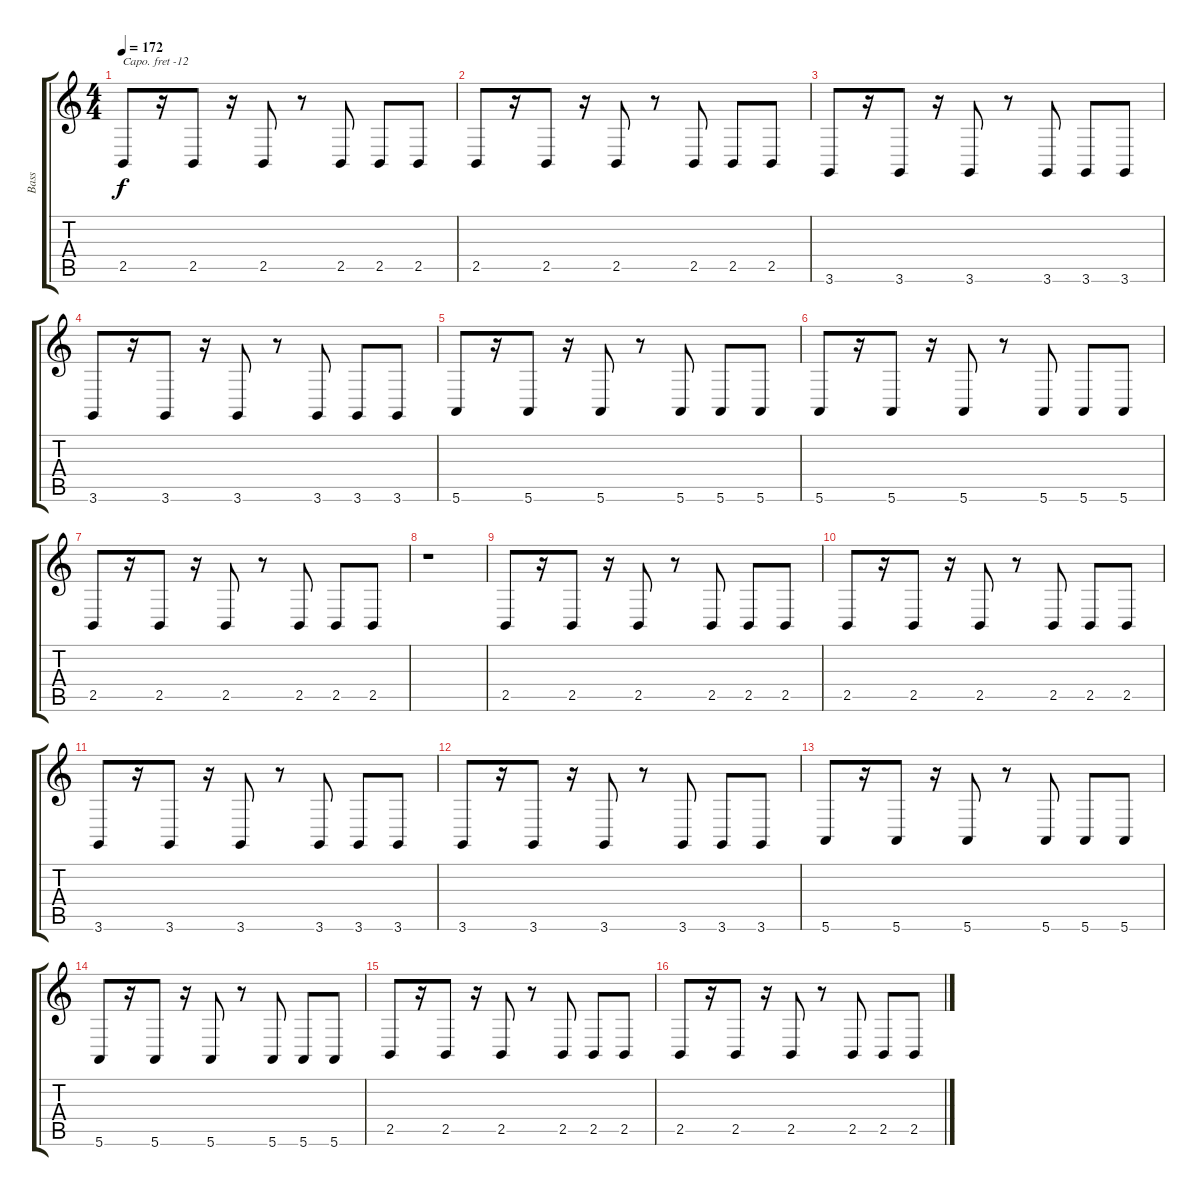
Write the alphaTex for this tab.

\track ("Bass" "Bass") {instrument synthbass2}
\staff {score tabs}
\capo -12
\tuning (E4 B3 G3 D3 A2 E2) {hide}
\ts (4 4)
\tempo 172
\clef g2
\ks c
2.5.8{dy f} r.16 2.5.8 r.16 2.5.8 r.8 2.5.8 2.5.8 2.5.8 |
2.5.8 r.16 2.5.8 r.16 2.5.8 r.8 2.5.8 2.5.8 2.5.8 |
3.6.8 r.16 3.6.8 r.16 3.6.8 r.8 3.6.8 3.6.8 3.6.8 |
3.6.8 r.16 3.6.8 r.16 3.6.8 r.8 3.6.8 3.6.8 3.6.8 |
5.6.8 r.16 5.6.8 r.16 5.6.8 r.8 5.6.8 5.6.8 5.6.8 |
5.6.8 r.16 5.6.8 r.16 5.6.8 r.8 5.6.8 5.6.8 5.6.8 |
2.5.8 r.16 2.5.8 r.16 2.5.8 r.8 2.5.8 2.5.8 2.5.8 |
r.1 |
2.5.8 r.16 2.5.8 r.16 2.5.8 r.8 2.5.8 2.5.8 2.5.8 |
2.5.8 r.16 2.5.8 r.16 2.5.8 r.8 2.5.8 2.5.8 2.5.8 |
3.6.8 r.16 3.6.8 r.16 3.6.8 r.8 3.6.8 3.6.8 3.6.8 |
3.6.8 r.16 3.6.8 r.16 3.6.8 r.8 3.6.8 3.6.8 3.6.8 |
5.6.8 r.16 5.6.8 r.16 5.6.8 r.8 5.6.8 5.6.8 5.6.8 |
5.6.8 r.16 5.6.8 r.16 5.6.8 r.8 5.6.8 5.6.8 5.6.8 |
2.5.8 r.16 2.5.8 r.16 2.5.8 r.8 2.5.8 2.5.8 2.5.8 |
2.5.8 r.16 2.5.8 r.16 2.5.8 r.8 2.5.8 2.5.8 2.5.8
